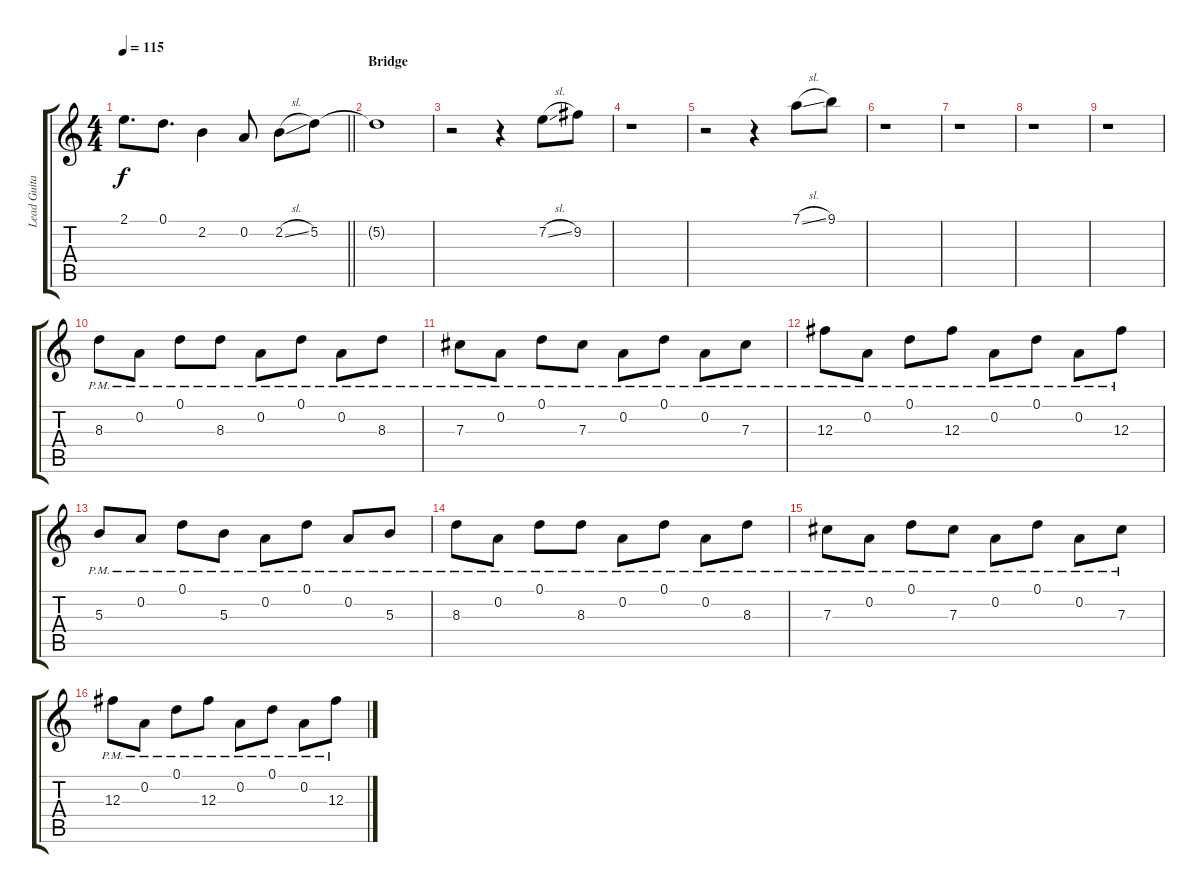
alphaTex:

\track ("Lead Guitar" "Lead Guita") {instrument acousticguitarsteel}
\staff {score tabs}
\tuning (D4 A3 Gb3 D3 A2 D2) {hide}
\ts (4 4)
\tempo 115
\clef g2
\barLineRight lightlight
\ks c
2.1.8{d dy f} 0.1.8{d} 2.2.4 0.2.8 2.2{sl}.8 5.2.8 |
\section ("" "Bridge")
5.2{t}.1 |
r.2 r.4 7.2{sl}.8 9.2.8 |
r.1 |
r.2 r.4 7.1{sl}.8 9.1.8 |
r.1 |
r.1 |
r.1 |
r.1 |
8.3{pm}.8 0.2{pm}.8 0.1{pm}.8 8.3{pm}.8 0.2{pm}.8 0.1{pm}.8 0.2{pm}.8 8.3{pm}.8 |
7.3{pm}.8 0.2{pm}.8 0.1{pm}.8 7.3{pm}.8 0.2{pm}.8 0.1{pm}.8 0.2{pm}.8 7.3{pm}.8 |
12.3{pm}.8 0.2{pm}.8 0.1{pm}.8 12.3{pm}.8 0.2{pm}.8 0.1{pm}.8 0.2{pm}.8 12.3{pm}.8 |
5.3{pm}.8 0.2{pm}.8 0.1{pm}.8 5.3{pm}.8 0.2{pm}.8 0.1{pm}.8 0.2{pm}.8 5.3{pm}.8 |
8.3{pm}.8 0.2{pm}.8 0.1{pm}.8 8.3{pm}.8 0.2{pm}.8 0.1{pm}.8 0.2{pm}.8 8.3{pm}.8 |
7.3{pm}.8 0.2{pm}.8 0.1{pm}.8 7.3{pm}.8 0.2{pm}.8 0.1{pm}.8 0.2{pm}.8 7.3{pm}.8 |
12.3{pm}.8 0.2{pm}.8 0.1{pm}.8 12.3{pm}.8 0.2{pm}.8 0.1{pm}.8 0.2{pm}.8 12.3{pm}.8
